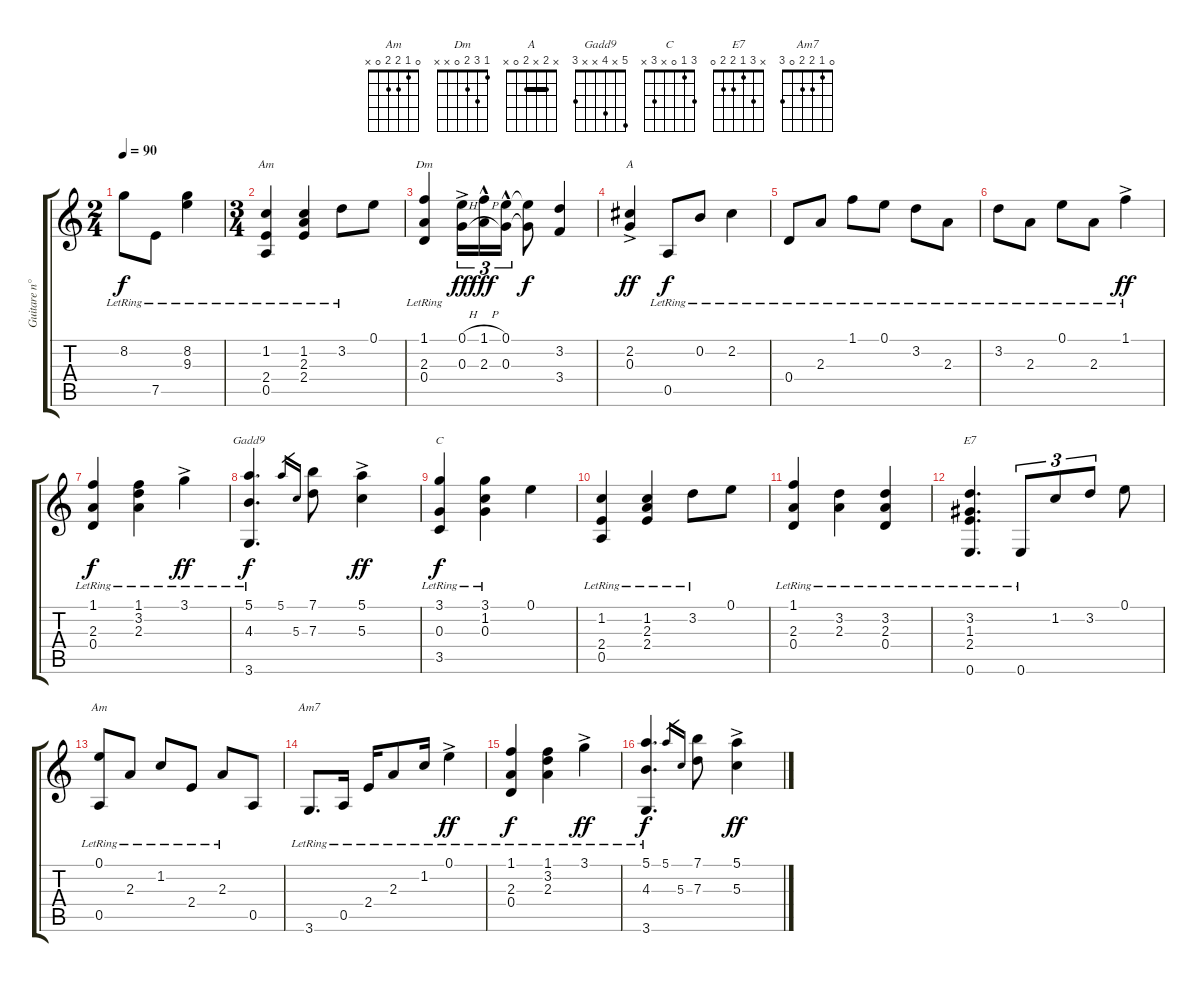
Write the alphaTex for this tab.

\track ("Guitare n°1" "Guitare n°") {instrument acousticguitarsteel}
\staff {score tabs}
\tuning (E4 B3 G3 D3 A2 E2) {hide}
\chord ("Am" x 1 2 2 0 x)
\chord ("Dm" 1 3 2 0 x x)
\chord ("A" x 2 x 2 0 x) {barre 2}
\chord ("Gadd9" 5 x 4 x x 3)
\chord ("C" 3 1 0 x 3 x)
\chord ("E7" x 3 1 2 2 0)
\chord ("Am" 0 1 2 2 0 x)
\chord ("Am7" 0 1 2 2 0 3)
\ts (2 4)
\tempo 90
\clef g2
\ks c
8.2{lr}.8{dy f} 7.5{lr}.8 (8.2{lr} 9.3{lr}).4 |
\ts (3 4)
(1.2{lr} 2.4{lr} 0.5{lr}).4{ch "Am"} (1.2{lr} 2.3{lr} 2.4{lr}).4 3.2{lr}.8 0.1.8 |
(1.1{lr} 2.3{lr} 0.4{lr}).4{ch "Dm"} (0.1{h ac} 0.3{h ac}).16{tu (3 2) dy ff} (1.1{h hac} 2.3{h hac}).16{tu (3 2) dy fff} (0.1{hac} 0.3{hac}).16{tu (3 2)} (0.1{t} 0.3{t}).8{dy f} (3.2 3.4).4 |
(2.2 0.3{ac}).4{ch "A" dy ff} 0.5{lr}.8{dy f} 0.2{lr}.8 2.2{lr}.4 |
0.4{lr}.8 2.3{lr}.8 1.1{lr}.8 0.1{lr}.8 3.2{lr}.8 2.3{lr}.8 |
3.2{lr}.8 2.3{lr}.8 0.1{lr}.8 2.3{lr}.8 1.1{ac lr}.4{dy ff} |
(1.1 2.3 0.4{lr}).4{dy f} (1.1{lr} 3.2{lr} 2.3{lr}).4 3.1{ac lr}.4{dy ff} |
(5.1 4.3 3.6{lr}).4{d ch "Gadd9" dy f} 5.1.16{gr} 5.3.16{gr} (7.1 7.3).8 (5.1 5.3{ac}).4{dy ff} |
(3.1 0.3 3.5{lr}).4{ch "C" dy f} (3.1 1.2 0.3{lr}).4 0.1.4 |
(1.2{lr} 2.4{lr} 0.5{lr}).4 (1.2{lr} 2.3{lr} 2.4{lr}).4 3.2{lr}.8 0.1.8 |
(1.1{lr} 2.3{lr} 0.4{lr}).4 (3.2{lr} 2.3{lr}).4 (3.2{lr} 2.3{lr} 0.4).4 |
(3.2{lr} 1.3{lr} 2.4{lr} 0.6{lr}).4{d ch "E7"} 0.6{lr}.8{tu (3 2)} 1.2.8{tu (3 2)} 3.2.8{tu (3 2)} 0.1.8 |
(0.1{lr} 0.5).8{ch "Am"} 2.3{lr}.8 1.2{lr}.8 2.4{lr}.8 2.3{lr}.8 0.5.8 |
3.6{lr}.8{d ch "Am7"} 0.5{lr}.16 2.4{lr}.16 2.3{lr}.8 1.2{lr}.16 0.1{ac lr}.4{dy ff} |
(1.1 2.3 0.4{lr}).4{dy f} (1.1{lr} 3.2{lr} 2.3{lr}).4 3.1{ac lr}.4{dy ff} |
(5.1 4.3 3.6{lr}).4{d dy f} 5.1.16{gr} 5.3.16{gr} (7.1 7.3).8 (5.1 5.3{ac}).4{dy ff}
